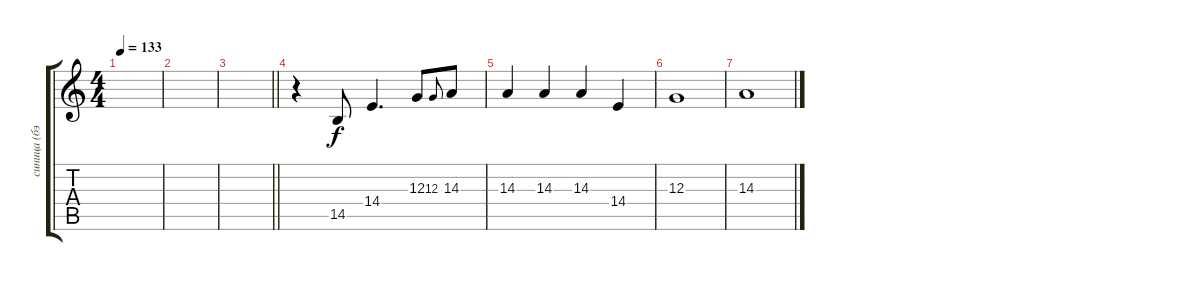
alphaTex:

\track ("синица (бэк-вокал)" "синица (бэ") {instrument lead6voice}
\staff {score tabs}
\tuning (E4 B3 G3 D3 A2 E2) {hide}
\ts (4 4)
\tempo 133
\clef g2
\ks c
|
|
\barLineRight lightlight
|
r.4 14.5.8 14.4.4{d} 12.3.8 12.3.8{gr onbeat} 14.3.8 |
14.3.4 14.3.4 14.3.4 14.4.4 |
12.3.1 |
14.3.1
